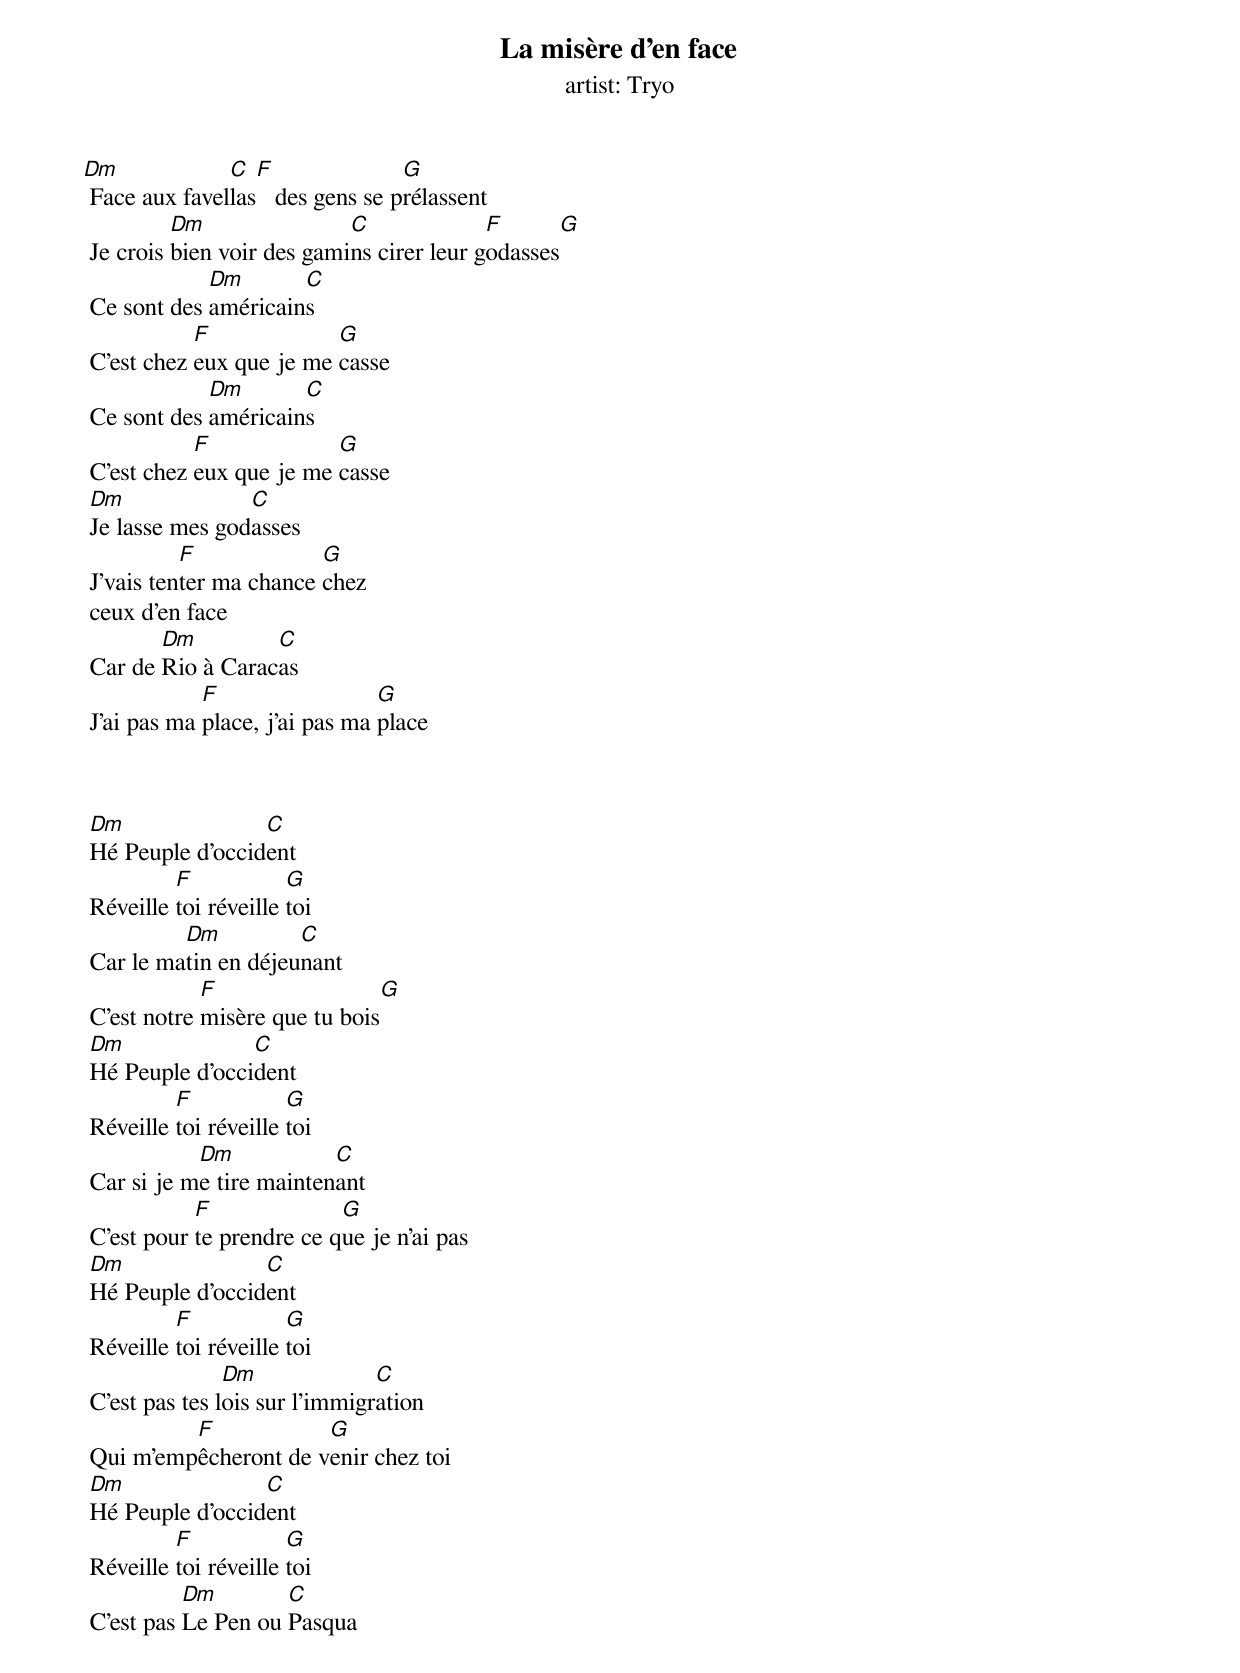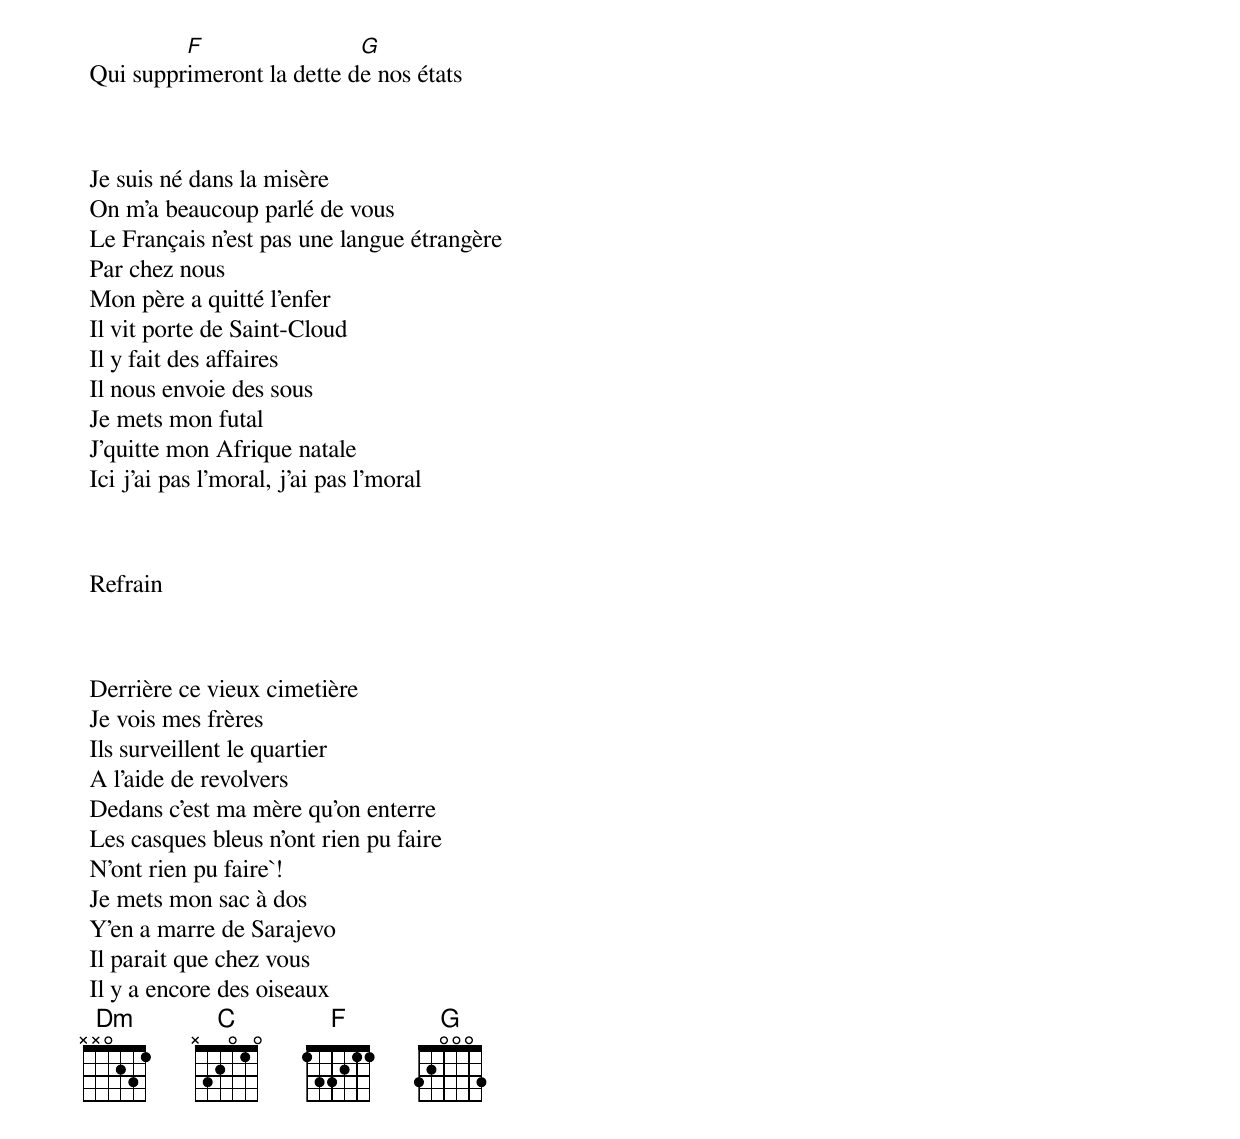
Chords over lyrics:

La misère d'en face
artist: Tryo


Dm             C  F               G
 Face aux favellas   des gens se prélassent
          Dm                C              F        G
 Je crois bien voir des gamins cirer leur godasses
             Dm       C
 Ce sont des américains
            F             G
 C'est chez eux que je me casse
             Dm       C
 Ce sont des américains
            F             G
 C'est chez eux que je me casse
 Dm              C
 Je lasse mes godasses
           F             G
 J'vais tenter ma chance chez
 ceux d'en face
        Dm         C
 Car de Rio à Caracas
             F                  G
 J'ai pas ma place, j'ai pas ma place



 Dm               C
 Hé Peuple d'occident
          F            G
 Réveille toi réveille toi
          Dm          C
 Car le matin en déjeunant
             F                    G
 C'est notre misère que tu bois
 Dm              C
 Hé Peuple d'occident
          F            G
 Réveille toi réveille toi
            Dm            C
 Car si je me tire maintenant
            F              G
 C'est pour te prendre ce que je n'ai pas
 Dm               C
 Hé Peuple d'occident
          F            G
 Réveille toi réveille toi
                Dm              C
 C'est pas tes lois sur l'immigration
          F            G
 Qui m'empêcheront de venir chez toi
 Dm               C
 Hé Peuple d'occident
          F            G
 Réveille toi réveille toi
           Dm        C
 C'est pas Le Pen ou Pasqua
          F                 G
 Qui supprimeront la dette de nos états



 Je suis né dans la misère
 On m'a beaucoup parlé de vous
 Le Français n'est pas une langue étrangère
 Par chez nous
 Mon père a quitté l'enfer
 Il vit porte de Saint-Cloud
 Il y fait des affaires
 Il nous envoie des sous
 Je mets mon futal
 J'quitte mon Afrique natale
 Ici j'ai pas l'moral, j'ai pas l'moral



 Refrain



 Derrière ce vieux cimetière
 Je vois mes frères
 Ils surveillent le quartier
 A l'aide de revolvers
 Dedans c'est ma mère qu'on enterre
 Les casques bleus n'ont rien pu faire
 N'ont rien pu faire`!
 Je mets mon sac à dos
 Y'en a marre de Sarajevo
 Il parait que chez vous
 Il y a encore des oiseaux
